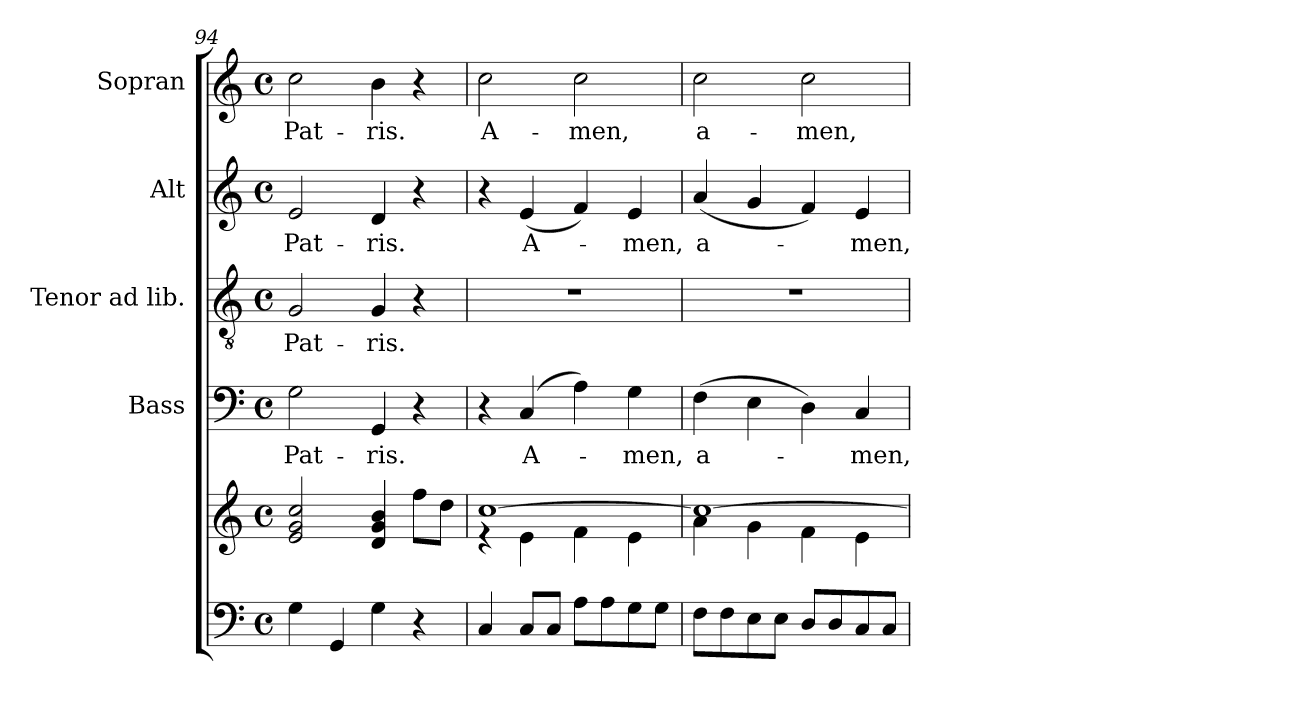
**kern	**kern	**kern	**text	**kern	**text	**kern	**text	**kern	**text
*part5	*part5	*part4	*part4	*part3	*part3	*part2	*part2	*part1	*part1
*staff6	*staff5	*staff4	*staff4	*staff3	*staff3	*staff2	*staff2	*staff1	*staff1
*	*	*I"Bass	*	*I"Tenor ad lib.	*	*I"Alt	*	*I"Sopran	*
*	*	*I'B.	*	*I'T.	*	*I'A.	*	*I'S.	*
*clefF4	*clefG2	*clefF4	*	*clefGv2	*	*clefG2	*	*clefG2	*
*k[]	*k[]	*k[]	*	*k[]	*	*k[]	*	*k[]	*
*C:	*C:	*C:	*	*C:	*	*C:	*	*C:	*
*M4/4	*M4/4	*M4/4	*	*M4/4	*	*M4/4	*	*M4/4	*
*met(c)	*met(c)	*met(c)	*	*met(c)	*	*met(c)	*	*met(c)	*
=94	=94	=94	=94	=94	=94	=94	=94	=94	=94
!	!	!	!LO:LY:b	!	!LO:LY:b	!	!LO:LY:b	!	!LO:LY:b
4G\	2e/ 2g/ 2cc/	2G\	Pat-	2G/	Pat-	2e/	Pat-	2cc\	Pat-
4GG/	.	.	.	.	.	.	.	.	.
!	!	!	!LO:LY:b	!	!LO:LY:b	!	!LO:LY:b	!	!LO:LY:b
4G\	4d/ 4g/ 4b/	4GG/	-ris.	4G/	-ris.	4d/	-ris.	4b\	-ris.
4r	8ff\L	4r	.	4r	.	4r	.	4r	.
.	8dd\J	.	.	.	.	.	.	.	.
=95	=95	=95	=95	=95	=95	=95	=95	=95	=95
*	*^	*	*	*	*	*	*	*	*
!	!	!	!	!	!	!	!	!	!	!LO:LY:b
4C/	[>1cc	4re	4r	.	1r	.	4r	.	2cc\	A-
!	!	!	!	!LO:LY:b	!	!	!	!LO:LY:b	!	!
8C/L	.	4e\	(4C/	A-	.	.	(<4e/	A-	.	.
8C/J	.	.	.	.	.	.	.	.	.	.
!	!	!	!	!	!	!	!	!	!	!LO:LY:b
8A\L	.	4f\	4A\)	.	.	.	4f/)	.	2cc\	-men,
8A\	.	.	.	.	.	.	.	.	.	.
!	!	!	!	!LO:LY:b	!	!	!	!LO:LY:b	!	!
8G\	.	4e\	4G\	-men,	.	.	4e/	-men,	.	.
8G\J	.	.	.	.	.	.	.	.	.	.
!!LO:PB:g=z
=96	=96	=96	=96	=96	=96	=96	=96	=96	=96	=96
!	!	!	!	!LO:LY:b	!	!	!	!LO:LY:b	!	!LO:LY:b
8F\L	1cc_	4a\	(>4F\	a-	1r	.	(<4a/	a-	2cc\	a-
8F\	.	.	.	.	.	.	.	.	.	.
8E\	.	4g\	4E\	.	.	.	4g/	.	.	.
8E\J	.	.	.	.	.	.	.	.	.	.
!	!	!	!	!	!	!	!	!	!	!LO:LY:b
8D/L	.	4f\	4D\)	.	.	.	4f/)	.	2cc\	-men,
8D/	.	.	.	.	.	.	.	.	.	.
!	!	!	!	!LO:LY:b	!	!	!	!LO:LY:b	!	!
8C/	.	4e\	4C/	-men,	.	.	4e/	-men,	.	.
8C/J	.	.	.	.	.	.	.	.	.	.
*	*v	*v	*	*	*	*	*	*	*	*
=	=	=	=	=	=	=	=	=	=
*-	*-	*-	*-	*-	*-	*-	*-	*-	*-
